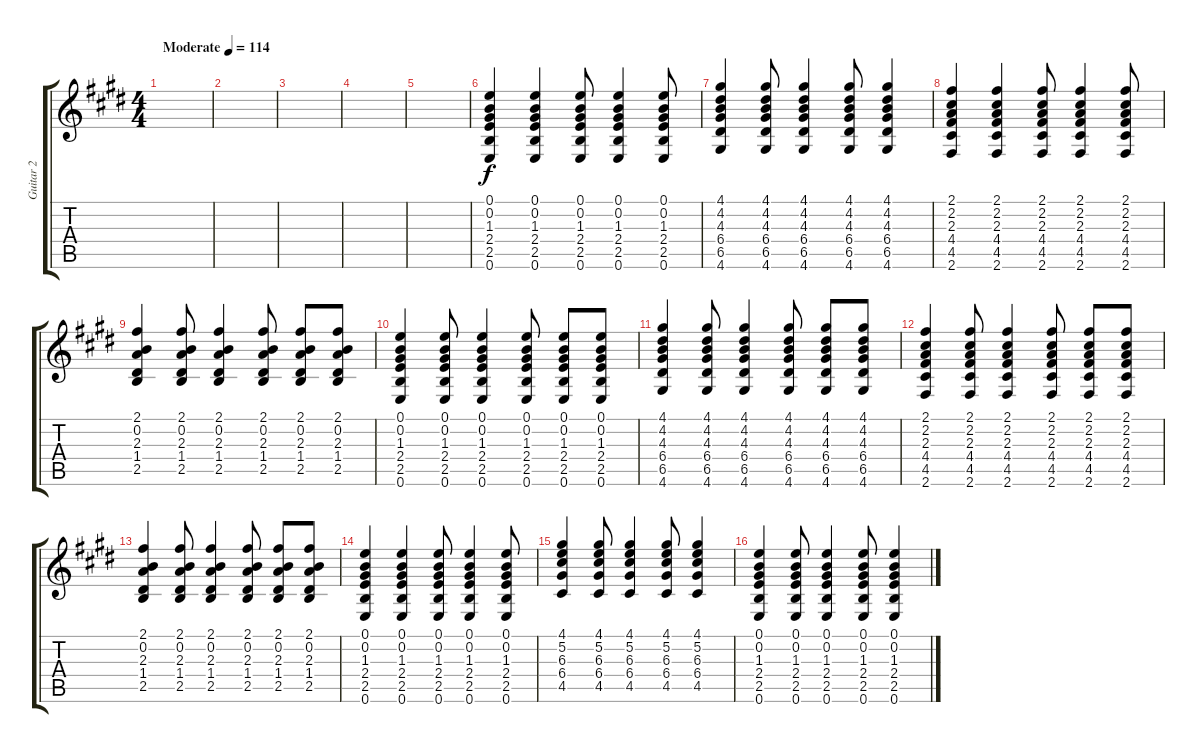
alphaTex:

\track ("Guitar 2" "Guitar 2") {instrument acousticguitarsteel}
\staff {score tabs}
\tuning (E4 B3 G3 D3 A2 E2) {hide}
\ts (4 4)
\tempo (114 "Moderate")
\clef g2
\ks e
|
|
|
|
|
(0.1 0.2 1.3 2.4 2.5 0.6).4 (0.1 0.2 1.3 2.4 2.5 0.6).4 (0.1 0.2 1.3 2.4 2.5 0.6).8 (0.1 0.2 1.3 2.4 2.5 0.6).4 (0.1 0.2 1.3 2.4 2.5 0.6).8 |
(4.1 4.2 4.3 6.4 6.5 4.6).4 (4.1 4.2 4.3 6.4 6.5 4.6).8 (4.1 4.2 4.3 6.4 6.5 4.6).4 (4.1 4.2 4.3 6.4 6.5 4.6).8 (4.1 4.2 4.3 6.4 6.5 4.6).4 |
(2.1 2.2 2.3 4.4 4.5 2.6).4 (2.1 2.2 2.3 4.4 4.5 2.6).4 (2.1 2.2 2.3 4.4 4.5 2.6).8 (2.1 2.2 2.3 4.4 4.5 2.6).4 (2.1 2.2 2.3 4.4 4.5 2.6).8 |
(2.1 0.2 2.3 1.4 2.5).4 (2.1 0.2 2.3 1.4 2.5).8 (2.1 0.2 2.3 1.4 2.5).4 (2.1 0.2 2.3 1.4 2.5).8 (2.1 0.2 2.3 1.4 2.5).8 (2.1 0.2 2.3 1.4 2.5).8 |
(0.1 0.2 1.3 2.4 2.5 0.6).4 (0.1 0.2 1.3 2.4 2.5 0.6).8 (0.1 0.2 1.3 2.4 2.5 0.6).4 (0.1 0.2 1.3 2.4 2.5 0.6).8 (0.1 0.2 1.3 2.4 2.5 0.6).8 (0.1 0.2 1.3 2.4 2.5 0.6).8 |
(4.1 4.2 4.3 6.4 6.5 4.6).4 (4.1 4.2 4.3 6.4 6.5 4.6).8 (4.1 4.2 4.3 6.4 6.5 4.6).4 (4.1 4.2 4.3 6.4 6.5 4.6).8 (4.1 4.2 4.3 6.4 6.5 4.6).8 (4.1 4.2 4.3 6.4 6.5 4.6).8 |
(2.1 2.2 2.3 4.4 4.5 2.6).4 (2.1 2.2 2.3 4.4 4.5 2.6).8 (2.1 2.2 2.3 4.4 4.5 2.6).4 (2.1 2.2 2.3 4.4 4.5 2.6).8 (2.1 2.2 2.3 4.4 4.5 2.6).8 (2.1 2.2 2.3 4.4 4.5 2.6).8 |
(2.1 0.2 2.3 1.4 2.5).4 (2.1 0.2 2.3 1.4 2.5).8 (2.1 0.2 2.3 1.4 2.5).4 (2.1 0.2 2.3 1.4 2.5).8 (2.1 0.2 2.3 1.4 2.5).8 (2.1 0.2 2.3 1.4 2.5).8 |
(0.1 0.2 1.3 2.4 2.5 0.6).4 (0.1 0.2 1.3 2.4 2.5 0.6).4 (0.1 0.2 1.3 2.4 2.5 0.6).8 (0.1 0.2 1.3 2.4 2.5 0.6).4 (0.1 0.2 1.3 2.4 2.5 0.6).8 |
(4.1 5.2 6.3 6.4 4.5).4 (4.1 5.2 6.3 6.4 4.5).8 (4.1 5.2 6.3 6.4 4.5).4 (4.1 5.2 6.3 6.4 4.5).8 (4.1 5.2 6.3 6.4 4.5).4 |
(0.1 0.2 1.3 2.4 2.5 0.6).4 (0.1 0.2 1.3 2.4 2.5 0.6).8 (0.1 0.2 1.3 2.4 2.5 0.6).4 (0.1 0.2 1.3 2.4 2.5 0.6).8 (0.1 0.2 1.3 2.4 2.5 0.6).4
